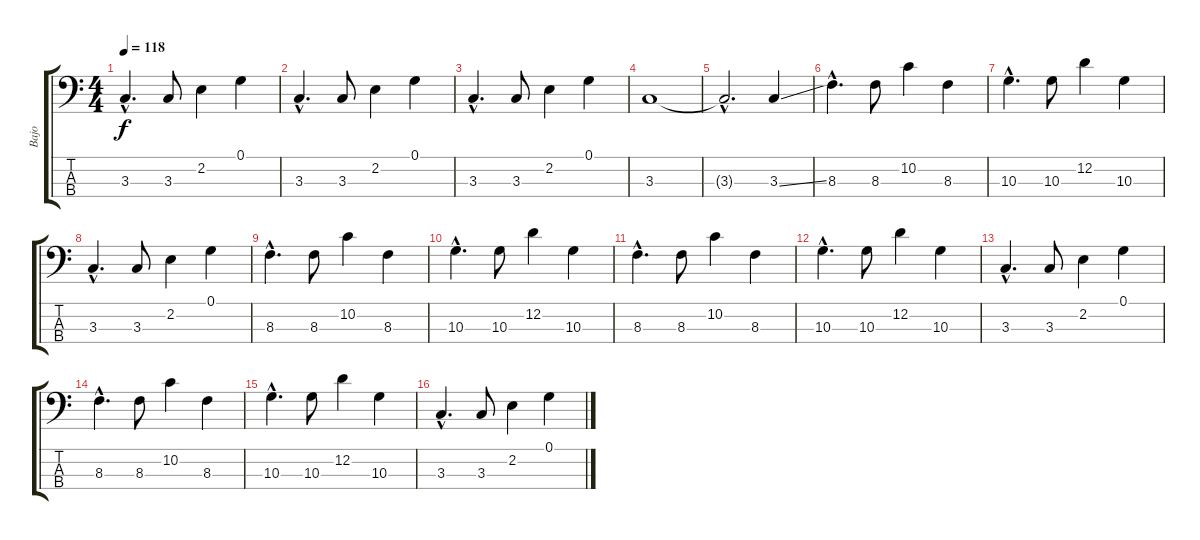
\track ("Bajo" "Bajo") {instrument electricbassfinger}
\staff {score tabs}
\tuning (G2 D2 A1 E1) {hide}
\ts (4 4)
\tempo 118
\clef f4
\ks c
3.3{hac}.4{d dy f instrument electricbassfinger} 3.3.8 2.2.4 0.1.4 |
3.3{hac}.4{d} 3.3.8 2.2.4 0.1.4 |
3.3{hac}.4{d} 3.3.8 2.2.4 0.1.4 |
3.3.1 |
3.3{hac t}.2{d} 3.3{ss}.4 |
8.3{hac}.4{d} 8.3.8 10.2.4 8.3.4 |
10.3{hac}.4{d} 10.3.8 12.2.4 10.3.4 |
3.3{hac}.4{d} 3.3.8 2.2.4 0.1.4 |
8.3{hac}.4{d} 8.3.8 10.2.4 8.3.4 |
10.3{hac}.4{d} 10.3.8 12.2.4 10.3.4 |
8.3{hac}.4{d} 8.3.8 10.2.4 8.3.4 |
10.3{hac}.4{d} 10.3.8 12.2.4 10.3.4 |
3.3{hac}.4{d} 3.3.8 2.2.4 0.1.4 |
8.3{hac}.4{d} 8.3.8 10.2.4 8.3.4 |
10.3{hac}.4{d} 10.3.8 12.2.4 10.3.4 |
3.3{hac}.4{d} 3.3.8 2.2.4 0.1.4
